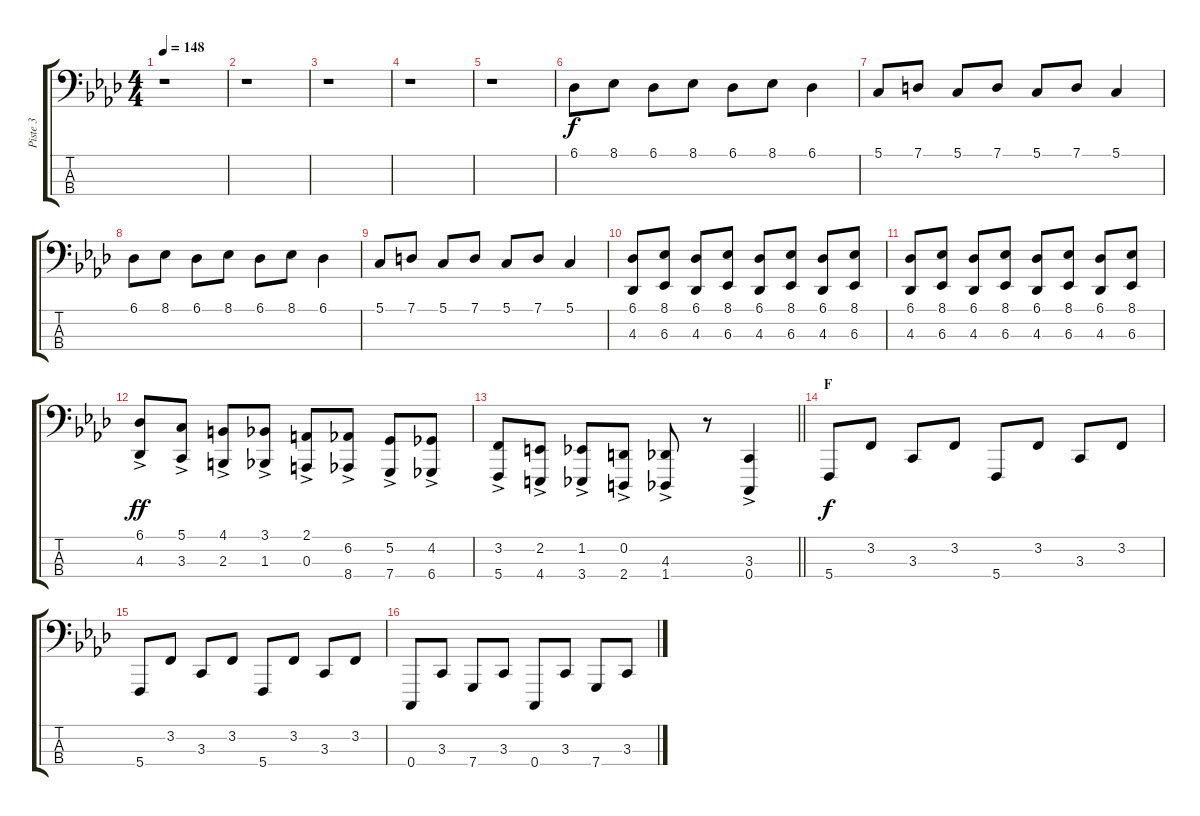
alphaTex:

\track ("Piste 3" "Piste 3") {instrument stringensemble1}
\staff {score tabs}
\tuning (G2 D2 A1 C1) {hide}
\ts (4 4)
\tempo 148
\clef f4
\ks ab
r.1{dy ff} |
r.1 |
r.1 |
r.1 |
r.1 |
6.1.8{dy f} 8.1.8 6.1.8 8.1.8 6.1.8 8.1.8 6.1.4 |
5.1.8 7.1.8 5.1.8 7.1.8 5.1.8 7.1.8 5.1.4 |
6.1.8 8.1.8 6.1.8 8.1.8 6.1.8 8.1.8 6.1.4 |
5.1.8 7.1.8 5.1.8 7.1.8 5.1.8 7.1.8 5.1.4 |
(6.1 4.3).8 (8.1 6.3).8 (6.1 4.3).8 (8.1 6.3).8 (6.1 4.3).8 (8.1 6.3).8 (6.1 4.3).8 (8.1 6.3).8 |
(6.1 4.3).8 (8.1 6.3).8 (6.1 4.3).8 (8.1 6.3).8 (6.1 4.3).8 (8.1 6.3).8 (6.1 4.3).8 (8.1 6.3).8 |
(6.1{ac} 4.3{ac}).8{dy ff} (5.1{ac} 3.3{ac}).8 (4.1{ac} 2.3{ac}).8 (3.1{ac} 1.3{ac}).8 (2.1{ac} 0.3{ac}).8 (6.2{ac} 8.4{ac}).8 (5.2{ac} 7.4{ac}).8 (4.2{ac} 6.4{ac}).8 |
\barLineRight lightlight
(3.2{ac} 5.4{ac}).8 (2.2{ac} 4.4{ac}).8 (1.2{ac} 3.4{ac}).8 (0.2{ac} 2.4{ac}).8 (4.3{ac} 1.4{ac}).8 r.8 (3.3{ac} 0.4{ac}).4 |
\section ("" "F")
5.4.8{dy f} 3.2.8 3.3.8 3.2.8 5.4.8 3.2.8 3.3.8 3.2.8 |
5.4.8 3.2.8 3.3.8 3.2.8 5.4.8 3.2.8 3.3.8 3.2.8 |
0.4.8 3.3.8 7.4.8 3.3.8 0.4.8 3.3.8 7.4.8 3.3.8
